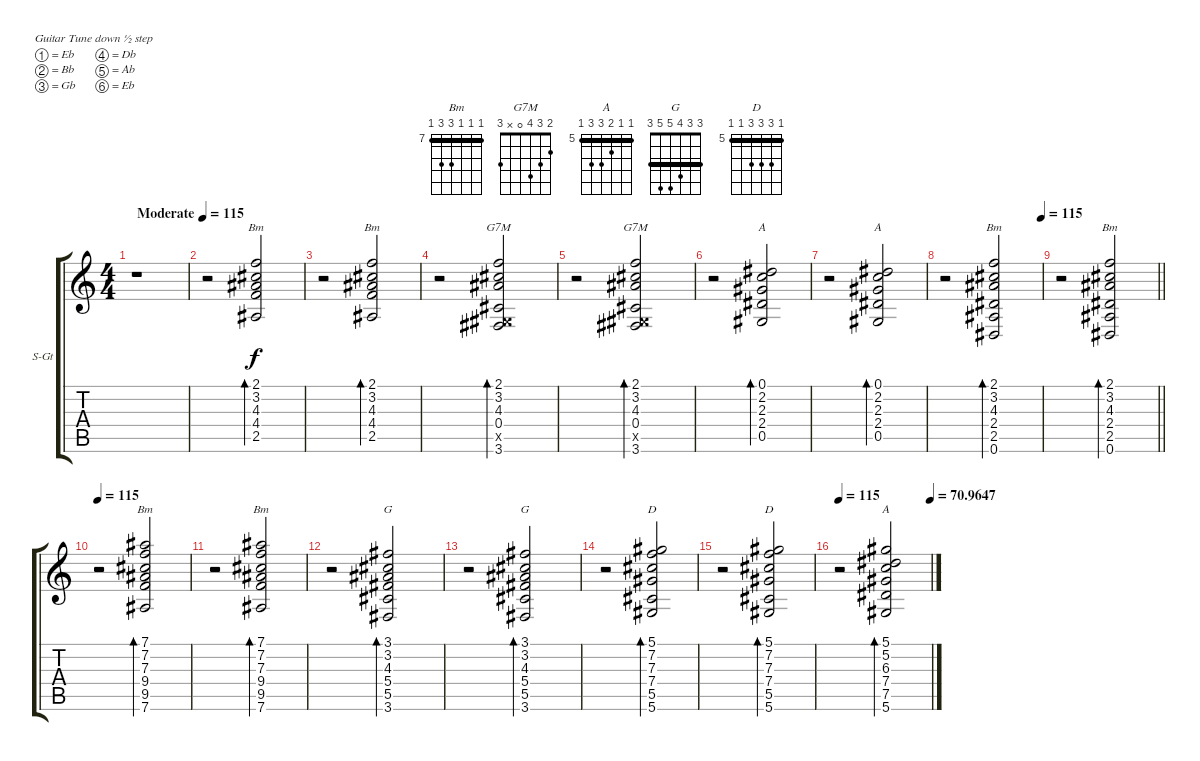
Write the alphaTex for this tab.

\bracketExtendMode groupsimilarinstruments
\firstSystemTrackNameOrientation horizontal
\otherSystemsTrackNameOrientation horizontal
\track ("Guitar 2 (Chords)" "S-Gt") {instrument acousticguitarsteel}
\staff {score tabs}
\tuning (Eb4 Bb3 Gb3 Db3 Ab2 Eb2)
\chord ("Bm" 2 3 4 4 2 x) {barre 2}
\chord ("G7M" 2 3 4 0 x 3)
\chord ("A" 0 2 2 2 0 x)
\chord ("Bm" 2 3 4 2 2 0) {barre (2 2)}
\chord ("Bm" 7 7 7 9 9 7) {firstfret 7 barre (7 7 7)}
\chord ("G" 3 3 4 5 5 3) {barre (3 3)}
\chord ("D" 5 7 7 7 5 5) {firstfret 5 barre (5 5)}
\chord ("A" 5 5 6 7 7 5) {firstfret 5 barre (5 5)}
\ts (4 4)
\tempo (115 "Moderate")
\clef g2
\ks c
r.1{dy f instrument acousticguitarsteel} |
\beaming (8 2 2 2 2)
\scale
0.487395 r.2 (2.5 4.4 4.3 3.2 2.1).2{bd 129 ch "Bm"} |
\scale
0.256303 r.2 (2.5 4.4 4.3 3.2 2.1).2{bd 126 ch "Bm"} |
\scale
0.256303 r.2 (3.6 0.4 4.3 3.2 2.1 0.5{x}).2{bd 123 ch "G7M"} |
\scale
0.333333 r.2 (3.6 0.4 4.3 3.2 2.1 0.5{x}).2{bd 123 ch "G7M"} |
\scale
0.333333 r.2 (0.5 2.4 2.3 2.2 0.1).2{bd 123 ch "A"} |
\scale
0.333333 r.2 (0.5 2.4 2.3 2.2 0.1).2{bd 123 ch "A"} |
\tempo (115 1)
\scale
0.333333 r.2 (0.6 2.5 2.4 4.3 3.2 2.1).2{bd 123 ch "Bm"} |
\tempo (70 0.975 hide)
\scale
0.333333
\barLineRight lightlight
r.2 (0.6 2.5 2.4 4.3 3.2 2.1).2{bd 123 ch "Bm"} |
\tempo 115
\scale
0.333333 r.2 (7.6 9.5 9.4 7.3 7.2 7.1).2{bd 123 ch "Bm"} |
\scale
0.333333 r.2 (7.6 9.5 9.4 7.3 7.2 7.1).2{bd 123 ch "Bm"} |
\scale
0.333333 r.2 (3.6 5.5 5.4 4.3 3.2 3.1).2{bd 123 ch "G"} |
\scale
0.333333 r.2 (3.6 5.5 5.4 4.3 3.2 3.1).2{bd 123 ch "G"} |
\scale
0.333333 r.2 (5.6 5.5 7.4 7.3 7.2 5.1).2{bd 123 ch "D"} |
\scale
0.333333 r.2 (5.6 5.5 7.4 7.3 7.2 5.1).2{bd 123 ch "D"} |
\tempo 115
\tempo (70.9647 1)
\scale
0.333333 r.2 (5.6 7.5 7.4 6.3 5.2 5.1).2{bd 141 ch "A"}
